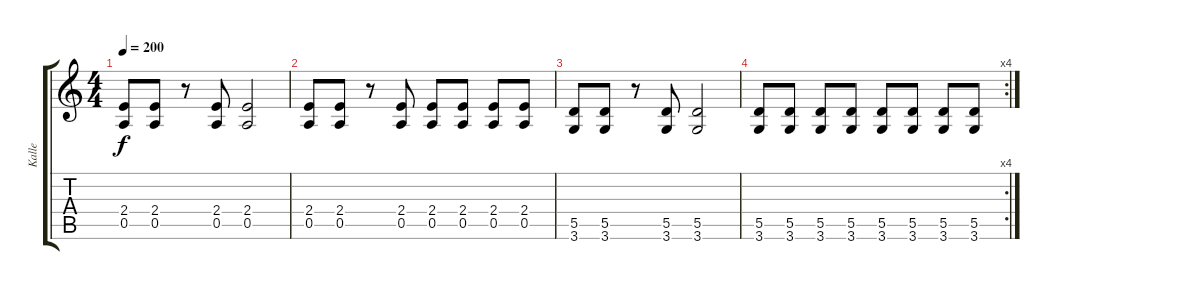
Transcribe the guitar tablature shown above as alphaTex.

\track ("Kalle" "Kalle") {instrument distortionguitar}
\staff {score tabs}
\tuning (E4 B3 G3 D3 A2 E2) {hide}
\ts (4 4)
\tempo 200
\clef g2
\ks c
(2.4 0.5).8{dy f} (2.4 0.5).8 r.8 (2.4 0.5).8 (2.4 0.5).2 |
(2.4 0.5).8 (2.4 0.5).8 r.8 (2.4 0.5).8 (2.4 0.5).8 (2.4 0.5).8 (2.4 0.5).8 (2.4 0.5).8 |
(5.5 3.6).8 (5.5 3.6).8 r.8 (5.5 3.6).8 (5.5 3.6).2 |
\rc 4
(5.5 3.6).8 (5.5 3.6).8 (5.5 3.6).8 (5.5 3.6).8 (5.5 3.6).8 (5.5 3.6).8 (5.5 3.6).8 (5.5 3.6).8
